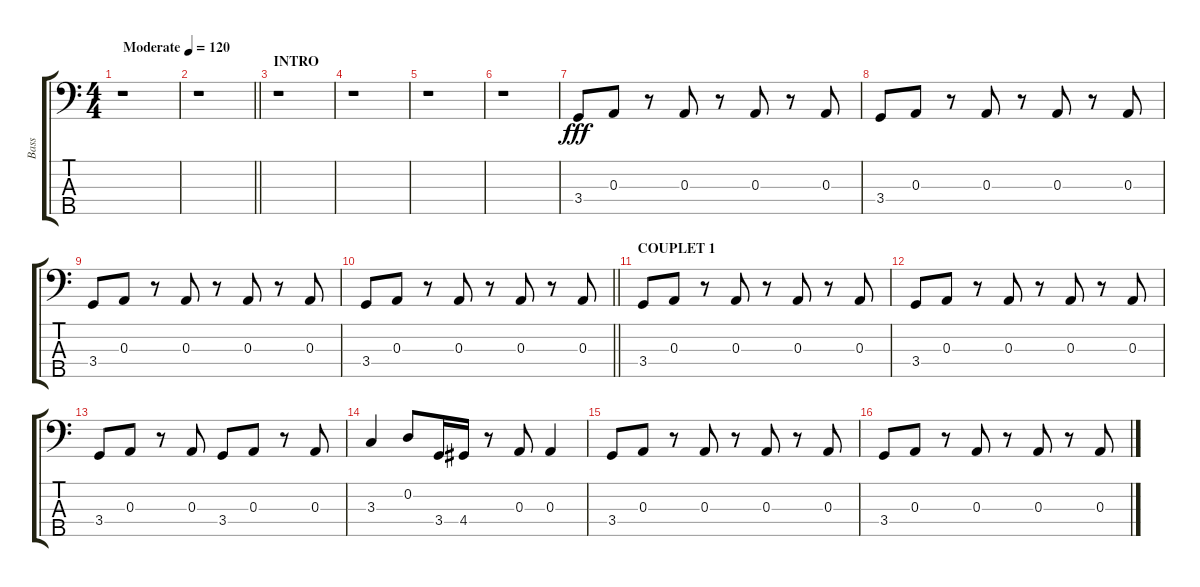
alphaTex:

\track ("Bass" "Bass") {instrument electricbasspick}
\staff {score tabs}
\tuning (G2 D2 A1 E1 B0) {hide}
\ts (4 4)
\tempo (120 "Moderate")
\clef f4
\ks c
r.1{dy fff instrument electricbasspick} |
\barLineRight lightlight
r.1 |
\section ("" "INTRO")
r.1 |
r.1 |
r.1 |
r.1 |
3.4.8 0.3.8 r.8 0.3.8 r.8 0.3.8 r.8 0.3.8 |
3.4.8 0.3.8 r.8 0.3.8 r.8 0.3.8 r.8 0.3.8 |
3.4.8 0.3.8 r.8 0.3.8 r.8 0.3.8 r.8 0.3.8 |
\barLineRight lightlight
3.4.8 0.3.8 r.8 0.3.8 r.8 0.3.8 r.8 0.3.8 |
\section ("" "COUPLET 1")
3.4.8 0.3.8 r.8 0.3.8 r.8 0.3.8 r.8 0.3.8 |
3.4.8 0.3.8 r.8 0.3.8 r.8 0.3.8 r.8 0.3.8 |
3.4.8 0.3.8 r.8 0.3.8 3.4.8 0.3.8 r.8 0.3.8 |
3.3.4 0.2.8 3.4.16 4.4.16 r.8 0.3.8 0.3.4 |
3.4.8 0.3.8 r.8 0.3.8 r.8 0.3.8 r.8 0.3.8 |
3.4.8 0.3.8 r.8 0.3.8 r.8 0.3.8 r.8 0.3.8
